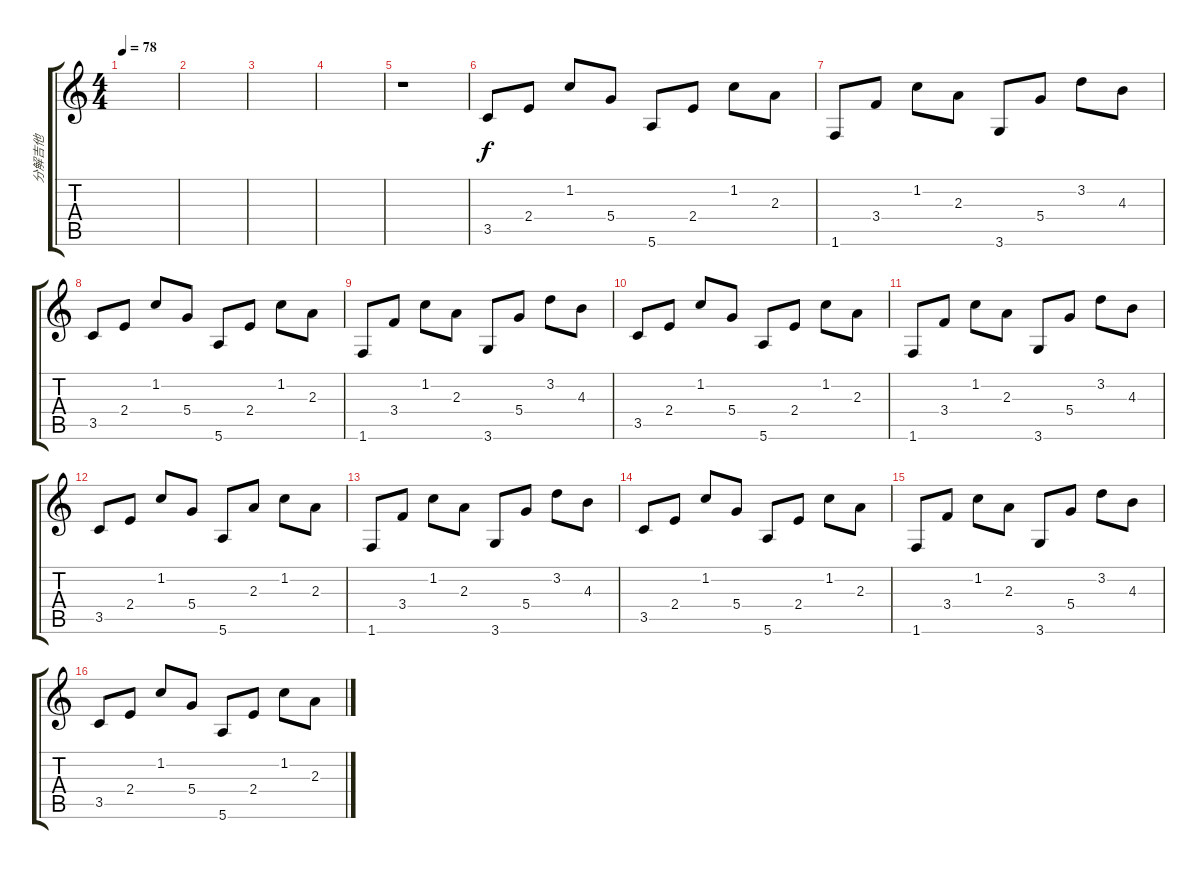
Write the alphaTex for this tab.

\track ("分解吉他" "分解吉他") {instrument electricguitarclean}
\staff {score tabs}
\tuning (E4 B3 G3 D3 A2 E2) {hide}
\ts (4 4)
\tempo 78
\clef g2
\ks c
|
|
|
|
r.1 |
3.5.8 2.4.8 1.2.8 5.4.8 5.6.8 2.4.8 1.2.8 2.3.8 |
1.6.8 3.4.8 1.2.8 2.3.8 3.6.8 5.4.8 3.2.8 4.3.8 |
3.5.8 2.4.8 1.2.8 5.4.8 5.6.8 2.4.8 1.2.8 2.3.8 |
1.6.8 3.4.8 1.2.8 2.3.8 3.6.8 5.4.8 3.2.8 4.3.8 |
3.5.8 2.4.8 1.2.8 5.4.8 5.6.8 2.4.8 1.2.8 2.3.8 |
1.6.8 3.4.8 1.2.8 2.3.8 3.6.8 5.4.8 3.2.8 4.3.8 |
3.5.8 2.4.8 1.2.8 5.4.8 5.6.8 2.3.8 1.2.8 2.3.8 |
1.6.8 3.4.8 1.2.8 2.3.8 3.6.8 5.4.8 3.2.8 4.3.8 |
3.5.8 2.4.8 1.2.8 5.4.8 5.6.8 2.4.8 1.2.8 2.3.8 |
1.6.8 3.4.8 1.2.8 2.3.8 3.6.8 5.4.8 3.2.8 4.3.8 |
3.5.8 2.4.8 1.2.8 5.4.8 5.6.8 2.4.8 1.2.8 2.3.8
